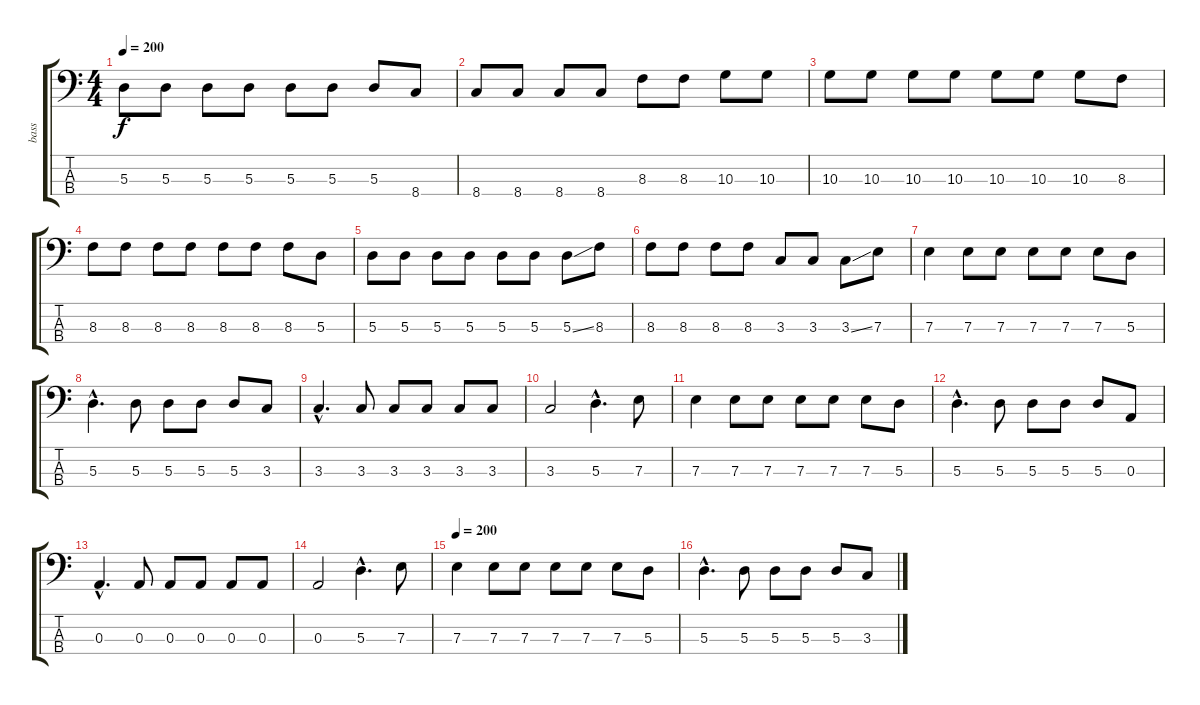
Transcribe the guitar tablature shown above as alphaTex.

\track ("bass" "bass") {instrument slapbass1}
\staff {score tabs}
\tuning (G2 D2 A1 E1) {hide}
\ts (4 4)
\tempo 200
\clef f4
\ks c
5.3.8{dy f} 5.3.8 5.3.8 5.3.8 5.3.8 5.3.8 5.3.8 8.4.8 |
8.4.8 8.4.8 8.4.8 8.4.8 8.3.8 8.3.8 10.3.8 10.3.8 |
10.3.8 10.3.8 10.3.8 10.3.8 10.3.8 10.3.8 10.3.8 8.3.8 |
8.3.8 8.3.8 8.3.8 8.3.8 8.3.8 8.3.8 8.3.8 5.3.8 |
5.3.8 5.3.8 5.3.8 5.3.8 5.3.8 5.3.8 5.3{ss}.8 8.3.8 |
8.3.8 8.3.8 8.3.8 8.3.8 3.3.8 3.3.8 3.3{ss}.8 7.3.8 |
7.3.4 7.3.8 7.3.8 7.3.8 7.3.8 7.3.8 5.3.8 |
5.3{hac}.4{d} 5.3.8 5.3.8 5.3.8 5.3.8 3.3.8 |
3.3{hac}.4{d} 3.3.8 3.3.8 3.3.8 3.3.8 3.3.8 |
3.3.2 5.3{hac}.4{d} 7.3.8 |
7.3.4 7.3.8 7.3.8 7.3.8 7.3.8 7.3.8 5.3.8 |
5.3{hac}.4{d} 5.3.8 5.3.8 5.3.8 5.3.8 0.3.8 |
0.3{hac}.4{d} 0.3.8 0.3.8 0.3.8 0.3.8 0.3.8 |
0.3.2 5.3{hac}.4{d} 7.3.8 |
\tempo 200
7.3.4 7.3.8 7.3.8 7.3.8 7.3.8 7.3.8 5.3.8 |
5.3{hac}.4{d} 5.3.8 5.3.8 5.3.8 5.3.8 3.3.8
